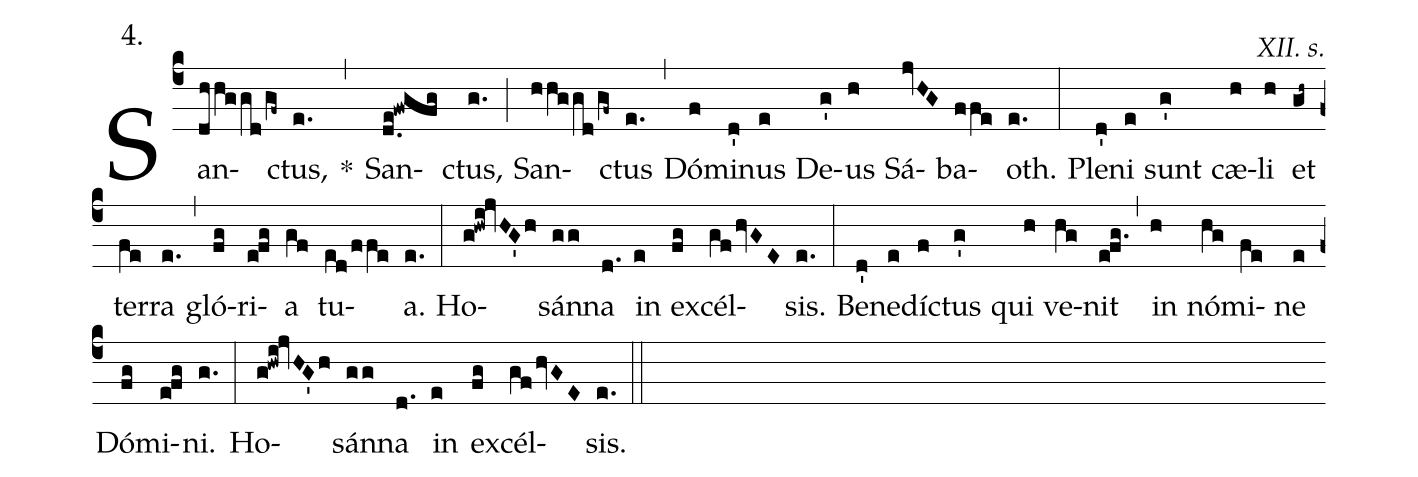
annotation:4.;
commentary:XII. s.;
%%
(c4) San(dhhggd!/gf~)ctus,(e.) *(,)
San(d.e!fwgfg )ctus,(g.) (;)
San(hhggd!/gf~)ctus(e.) (,)
Dó(f)mi(d')nus(e) De(g')us(h) Sá(jvHG)ba(ffe)oth.(e.) (:)
Ple(d')ni(e) sunt(g') cæ(h)li(h) et(gh~) ter(fe)ra(e.) (,)
gló(fg)ri(e!fg)a(gf) tu(ed!/ffe)a.(e.) (:)
Ho(g!hwi!jvHG'h)sán(gg)na(d.) in(e) ex(fg)cél(gfhvGE)sis.(e.) (:)
Be(d')ne(e)díc(f)tus(g') qui(h) ve-(hg)nit(e!fg.) (,)
in(h) nó(hg)mi(fe )ne(e) Dó(fg)mi(e!fg)ni.(g.) (:)
Ho(g!hwi!jvHG'h)sán(gg)na(d.) in(e) ex(fg)cél(gfhvGE)sis.(e.) (::)
